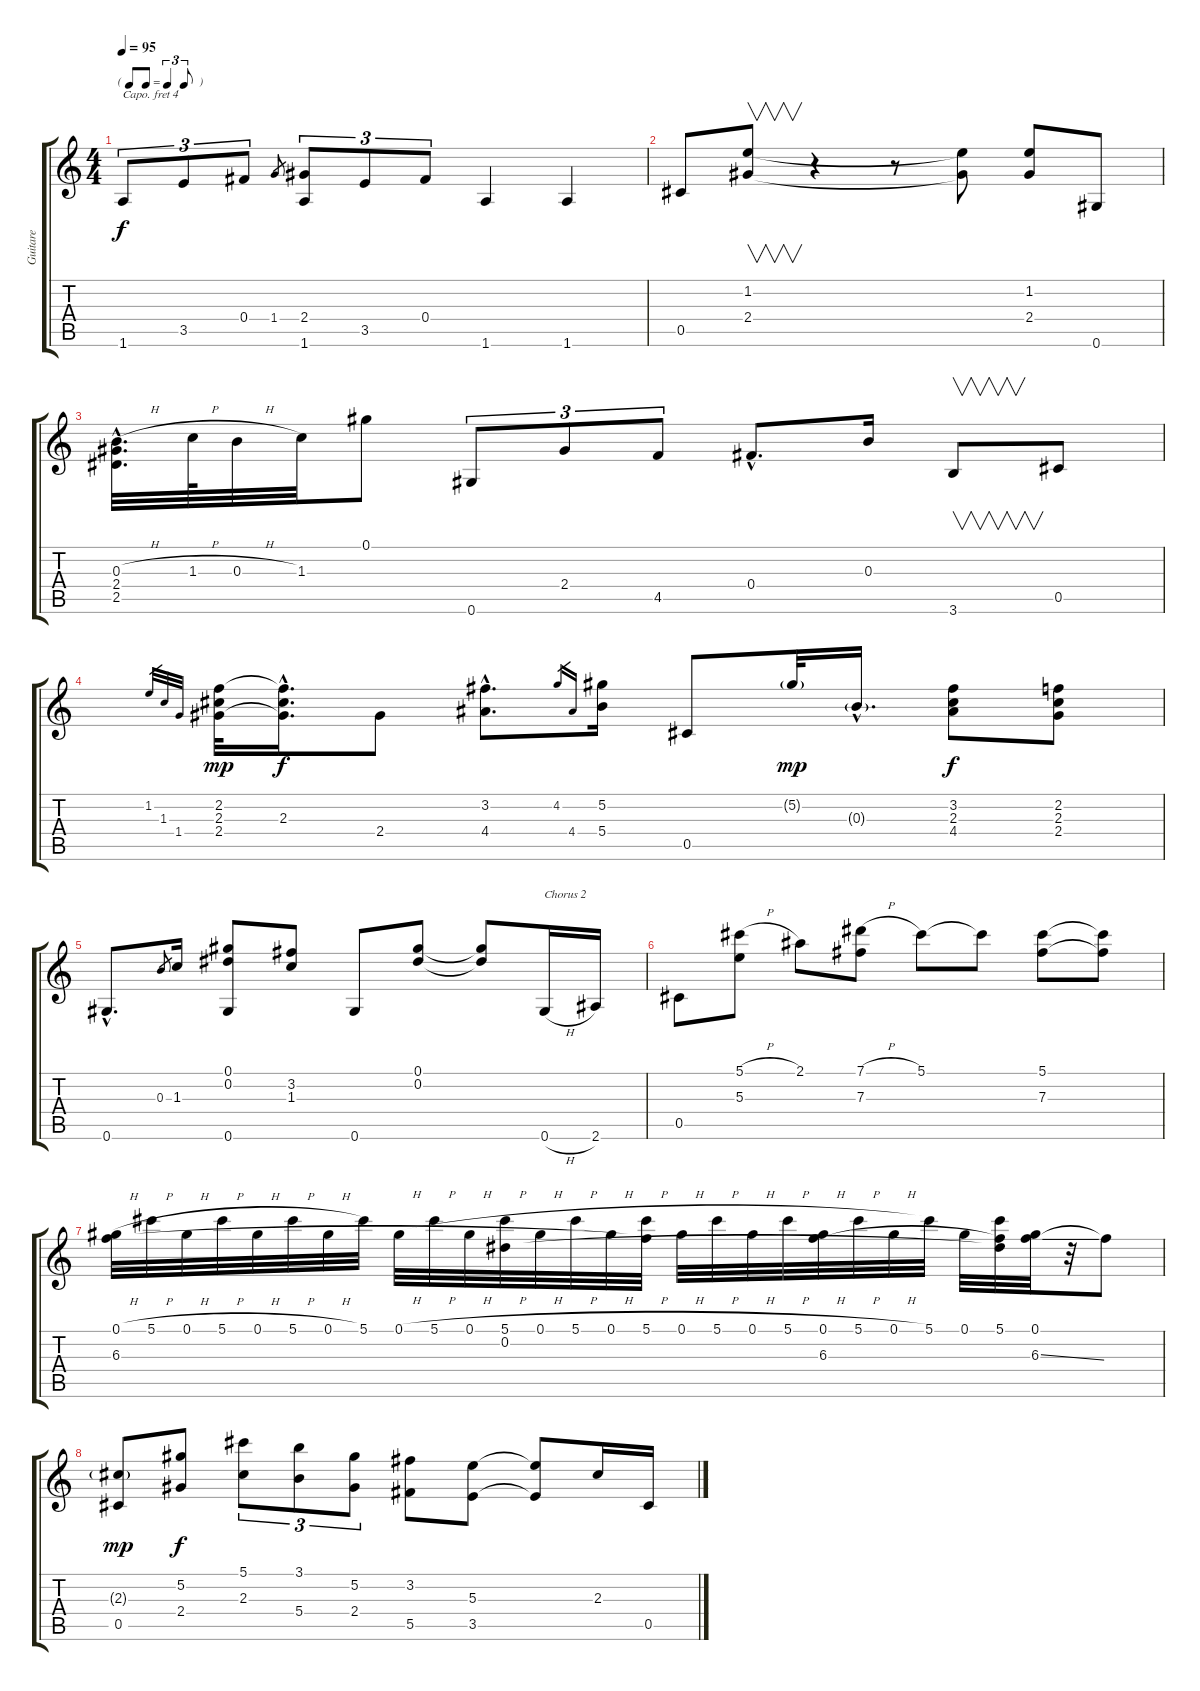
\track ("Guitare" "Guitare") {instrument acousticguitarsteel}
\staff {score tabs}
\capo 4
\tuning (E4 B3 G3 D3 A2 E2) {hide}
\ts (4 4)
\tf triplet8th
\tempo 95
\clef g2
\ks c
1.6.8{tu (3 2) dy f} 3.5.8{tu (3 2)} 0.4.8{tu (3 2)} 1.4.8{gr} (2.4 1.6).8{tu (3 2)} 3.5.8{tu (3 2)} 0.4.8{tu (3 2)} 1.6.4 1.6.4 |
0.5.8 (1.2 2.4).8{v} r.4 r.8 (1.2{t} 2.4{t}).8 (1.2 2.4).8 0.6.8 |
(0.3{h hac} 2.4{hac} 2.5{hac}).32{d} 1.3{h}.64 0.3{h}.32 1.3.32 0.1.8 0.6.8{tu (3 2)} 2.4.8{tu (3 2)} 4.5.8{tu (3 2)} 0.4{hac}.8{d} 0.3.16 3.6.8{v} 0.5.8 |
1.2.32{gr} 1.3.32{gr} 1.4.32{gr} (2.2 2.3 2.4).32{dy mp} (2.2{hac t} 2.3{hac} 2.4{hac t}).16{d dy f} 2.4.8 (3.2{hac} 4.4{hac}).8{d} 4.2.16{gr} 4.4.16{gr} (5.2 5.4).16 0.5.8 5.2{g}.32{dy mp} 0.3{g hac}.16{d} (3.2 2.3 4.4).8{dy f} (2.2 2.3 2.4).8 |
0.6{hac}.8{d} 0.3.8{gr} 1.3.16 (0.1 0.2 0.6).8 (3.2 1.3).8 0.6.8 (0.1 0.2).8 (0.1{t} 0.2{t}).8 0.6{h}.16{txt "Chorus 2"} 2.6.16 |
0.5.8 (5.1{h} 5.3).8 2.1.8 (7.1{h} 7.3).8 5.1.8 5.1{t}.8 (5.1 7.3).8 (5.1{t} 7.3{t}).8 |
(0.1{h} 6.3).32 5.1{h}.32 0.1{h}.32 5.1{h}.32 0.1{h}.32 5.1{h}.32 0.1{h}.32 5.1.32 0.1{h}.32 5.1{h}.32 0.1{h}.32 (5.1{h} 0.2).32 0.1{h}.32 5.1{h}.32 0.1{h}.32 (5.1{h} 6.3{t}).32 0.1{h}.32 5.1{h}.32 0.1{h}.32 5.1{h}.32 (0.1{h} 6.3).32 5.1{h}.32 0.1{h}.32 5.1.32 0.1.32 (5.1 0.2{t} 6.3{t}).32 (0.1 6.3{ss}).32 r.32 6.3{t}.8 |
(2.3{g} 0.5).8{dy mp} (5.2 2.4).8{dy f} (5.1 2.3).8{tu (3 2)} (3.1 5.4).8{tu (3 2)} (5.2 2.4).8{tu (3 2)} (3.2 5.5).8 (5.3 3.5).8 (5.3{t} 3.5{t}).8 2.3.16 0.5.16
